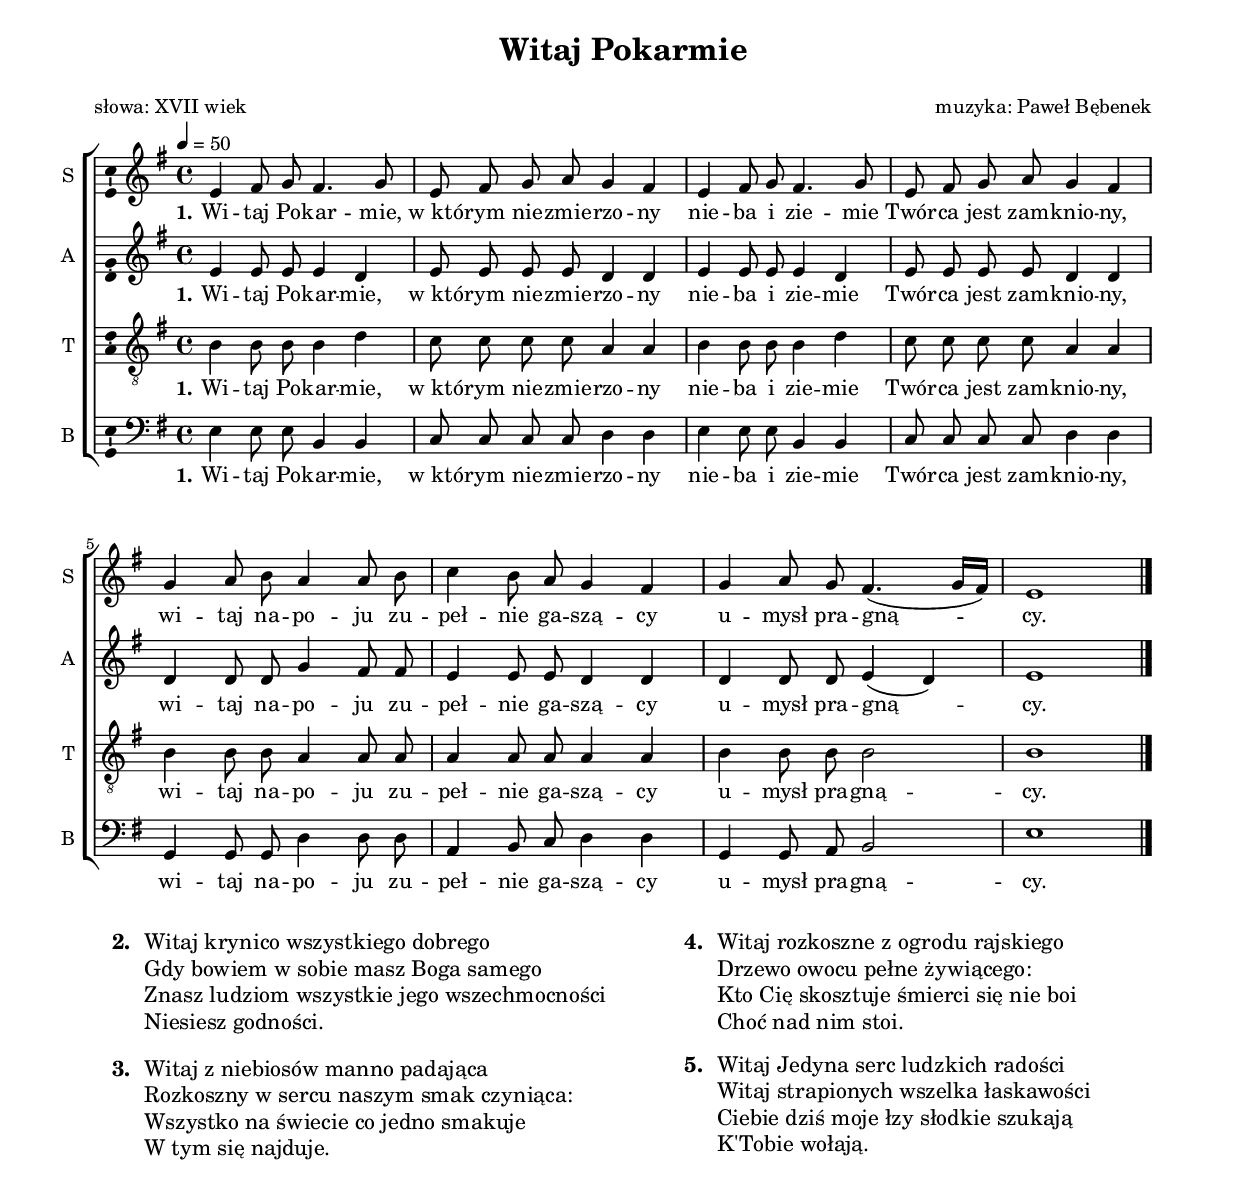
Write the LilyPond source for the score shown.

%{TODO:
  W kilku miejscach jest akord sus4,
  który rozwiązuje się na zwykły z tercją.
  Zapisywać to czy nie robić bałaganu?
  A może w ogóle nie zapisywać do tego akordów?
  Posłuchać samemu.
%}

\version "2.17.3"
#(set-global-staff-size 17)

\paper {
  indent = 0 \mm
  left-margin = 16 \mm
  right-margin = 15 \mm
  system-system-spacing #'basic-distance = 16
  top-markup-spacing #'basic-distance = 6
}

\header	{
  title = \markup \column { "Witaj Pokarmie" " " }
  % śpiewnik Jagodyński, strona 106
  % (http://www.dbc.wroc.pl/dlibra/publication?id=10057&tab=3)
  poet = "słowa: XVII wiek"
  composer = "muzyka: Paweł Bębenek"
}
%--------------------------------MELODIA
melodiaSopranu = \relative f' {
  \autoBeamOff
  \key e \minor
  \time 4/4
  \tempo 4=50
  e4 fis8 g8 fis4. g8 |
  e8 fis8 g8 a8 g4 fis4 |
  e4 fis8 g8 fis4. g8 |
  e8 fis8 g8 a8 g4 fis4 |
  % 5
  g4 a8 b8 a4a8 b8 |
  c4 b8 a8 g4 fis4 |
  g4 a8 g8 fis4.( g16[ fis16]) |
  e1
  \bar "|."
}
melodiaAltu = \relative f' {
  \autoBeamOff
  \key e \minor
  \time 4/4
  \tempo 4=50
  e4 e8 e8 e4 d |
  e8 e8 e8 e8 d4 d4 |
  e4 e8 e8 e4 d4 |
  e8 e8 e8 e8 d4 d4 |
  % 5
  d4 d8 d8 g4 fis8 fis8 |
  e4 e8 e8 d4 d4 |
  d4 d8 d8 e4( d4) |
  e1
  \bar "|."
}
melodiaTenorow = \relative f {
  \autoBeamOff
  \key e \minor
  \time 4/4
  \tempo 4=50
  b4 b8 b b4 d |
  c8 c8 c8 c8 a4 a4 |
  b4 b8 b8 b4 d4 |
  c8 c8 c8 c8 a4 a4 |
  % 5
  b4 b8 b8 a4 a8 a8 |
  a4 a8 a8 a4 a4 |
  b4 b8 b8 b2 |
  b1
  \bar "|."
}
melodiaBasow = \relative f {
  \autoBeamOff
  \key e \minor
  \time 4/4
  \tempo 4=50
  e4 e8 e8 b4 b4 |
  c8 c8 c8 c8 d4 d4 |
  e4 e8 e8 b4 b4 |
  c8 c8 c8 c8 d4 d4 |
  % 5
  g,4 g8 g8 d'4 d8 d8 |
  a4 b8 c8 d4 d4 |
  g,4 g8 a8 b2 |
  e1
  \bar "|."
}
akordy = \chordmode {
  e2:m b:m c d
  e2:m b:m c d
  g2 d a:m d
  g2 b:m e1:m
}

%--------------------------------SŁOWA
tekst = \lyricmode {
  \set stanza = "1."
  Wi -- taj Po -- kar -- mie, |
  w_któ -- rym nie -- zmie -- rzo -- ny |
  nie -- ba i zie -- mie |
  Twór -- ca jest zam -- knio -- ny, |
  wi -- taj na -- po -- ju zu -- |
  peł -- nie ga -- szą -- cy |
  u -- mysł pra -- gną -- | cy.
}

tekstSopranu = \tekst
tekstAltu = \tekst
tekstTenorow = \tekst
tekstBasow = \tekst

zwrotkaII = \markup \column {
  "Witaj krynico wszystkiego dobrego"
  "Gdy bowiem w sobie masz Boga samego"
  "Znasz ludziom wszystkie jego wszechmocności"
  "Niesiesz godności."
}
zwrotkaIII = \markup \column {
  "Witaj z niebiosów manno padająca"
  "Rozkoszny w sercu naszym smak czyniąca:"
  "Wszystko na świecie co jedno smakuje"
  "W tym się najduje."
}
zwrotkaIV = \markup \column {
  "Witaj rozkoszne z ogrodu rajskiego"
  "Drzewo owocu pełne żywiącego:"
  "Kto Cię skosztuje śmierci się nie boi"
  "Choć nad nim stoi."
}
zwrotkaV = \markup \column {
  "Witaj Jedyna serc ludzkich radości"
  "Witaj strapionych wszelka łaskawości"
  "Ciebie dziś moje łzy słodkie szukają"
  "K'Tobie wołają."
}


%--------------------------------CAŁOŚĆ

\score {
  \new ChoirStaff <<
    % \new ChordNames { \germanChords \akordy }
    \new Staff = sopran {
      \clef treble
      \set Staff.instrumentName = "S "
      \set Staff.shortInstrumentName = "S "
      \new Voice = sopran {
        \set Voice.midiInstrument = "clarinet"
        \dynamicUp
        \tupletUp
        \melodiaSopranu
      }
    }
    \new Lyrics \lyricsto sopran \tekstSopranu

    \new Staff = alt {
      \clef treble
      \set Staff.instrumentName = "A "
      \set Staff.shortInstrumentName = "A "
      \new Voice = alt {
        \set Voice.midiInstrument = "english horn"
        \dynamicUp
        \tupletUp
        \melodiaAltu
      }
    }
    \new Lyrics \lyricsto alt \tekstAltu

    \new Staff = tenor {
      \clef "treble_8"
      \set Staff.instrumentName = "T "
      \set Staff.shortInstrumentName = "T "
      \new Voice = tenor {
        \set Voice.midiInstrument = "english horn"
        \dynamicUp
        \tupletUp
        \melodiaTenorow
      }
    }
    \new Lyrics \lyricsto tenor \tekstTenorow

    \new Staff = bas {
      \clef bass
      \set Staff.instrumentName = "B "
      \set Staff.shortInstrumentName = "B "
      \new Voice = bas {
        \set Voice.midiInstrument = "clarinet"
        \dynamicUp
        \tupletUp
        \melodiaBasow
      }
    }
    \new Lyrics \lyricsto bas \tekstBasow
  >>

  \layout {
    \compressFullBarRests
    \override NoteHead #'style = #'altdefault
    \context {
      \Staff
      \consists "Ambitus_engraver"
    }
    \context {
      \Lyrics
      \override LyricSpace #'minimum-distance = #0.7
      \override VerticalAxisGroup
      #'nonstaff-relatedstaff-spacing #'basic-distance = #5
      %\override VerticalAxisGroup
      %#'nonstaff-unrelatedstaff-spacing #'padding = #0.9
    }
  }
}

poziomyOdstepI = \markup \hspace #1
pionowyOdstepI = \markup \vspace #1

\markup {
  \vspace #2 % żeby nie zlewało się z nutami
  \fill-line {
    \large {
      \null

      \column {
        \line {
          \bold
          "2."
          \poziomyOdstepI
          \zwrotkaII
        }
        \pionowyOdstepI
        \line {
          \bold
          "3."
          \poziomyOdstepI
          \zwrotkaIII
        }
        \pionowyOdstepI
      }

      \null

      \column {
        \line {
          \bold
          "4."
          \poziomyOdstepI
          \zwrotkaIV
        }
        \pionowyOdstepI
        \line {
          \bold
          "5."
          \poziomyOdstepI
          \zwrotkaV
        }
        \pionowyOdstepI
      }

      \null
    }
  }
}